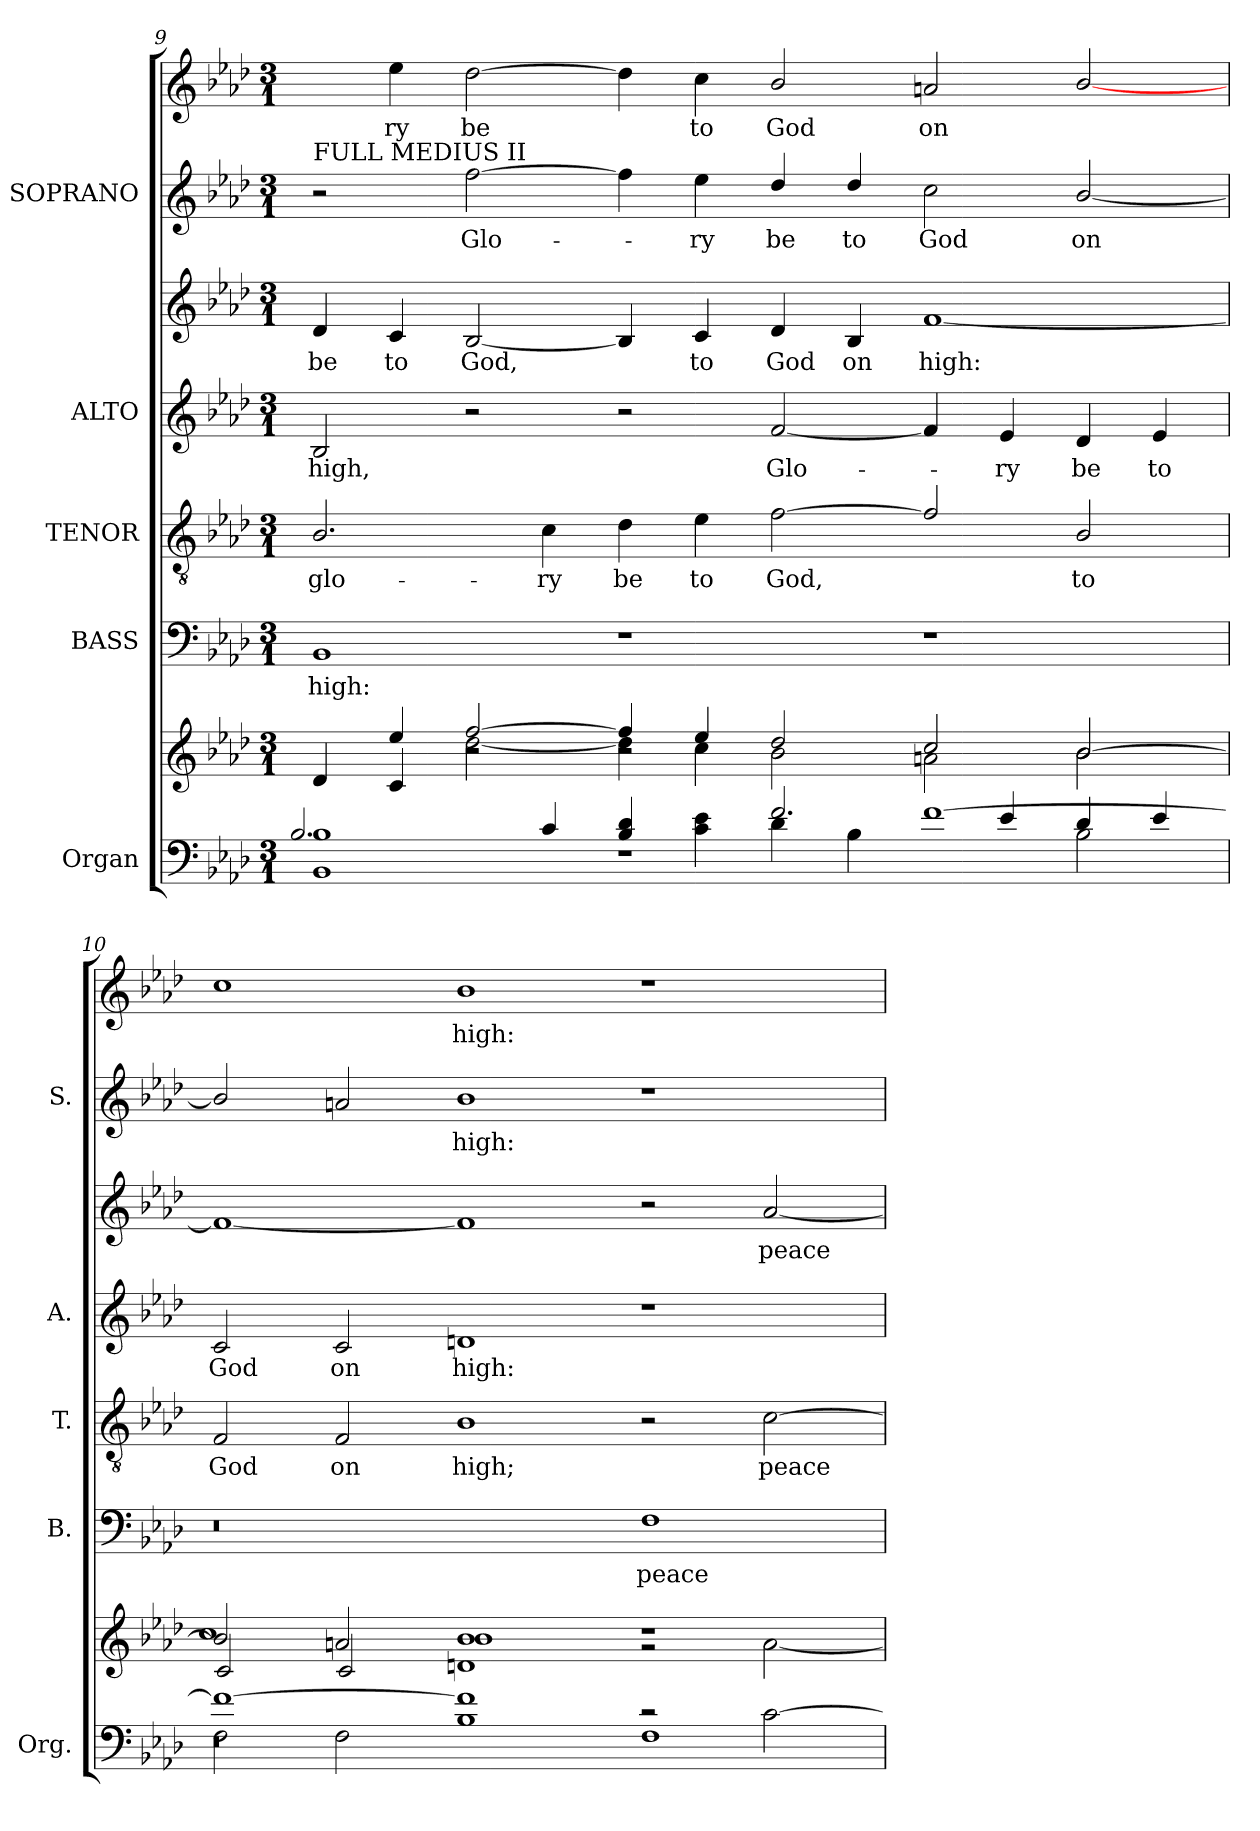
**kern	**kern	**kern	**text	**kern	**text	**kern	**text	**kern	**text	**kern	**text	**kern	**text
*part5	*part5	*part4	*part4	*part3	*part3	*part2	*part2	*part2	*part2	*part1	*part1	*part1	*part1
*staff8	*staff7	*staff6	*staff6	*staff5	*staff5	*staff4	*staff4	*staff3	*staff3	*staff2	*staff2	*staff1	*staff1
*I"Organ	*	*I"BASS	*	*I"TENOR	*	*I"ALTO	*	*	*	*I"SOPRANO	*	*	*
*I'Org.	*	*I'B.	*	*I'T.	*	*I'A.	*	*	*	*I'S.	*	*	*
*clefF4	*clefG2	*clefF4	*	*clefGv2	*	*clefG2	*	*clefG2	*	*clefG2	*	*clefG2	*
*	*	*	*	*ITrd7c12	*	*	*	*	*	*	*	*	*
*k[b-e-a-d-]	*k[b-e-a-d-]	*k[b-e-a-d-]	*	*k[b-e-a-d-]	*	*k[b-e-a-d-]	*	*k[b-e-a-d-]	*	*k[b-e-a-d-]	*	*k[b-e-a-d-]	*
*A-:	*A-:	*A-:	*	*A-:	*	*A-:	*	*A-:	*	*A-:	*	*A-:	*
*M3/1	*M3/1	*M3/1	*	*M3/1	*	*M3/1	*	*M3/1	*	*M3/1	*	*M3/1	*
=9	=9	=9	=9	=9	=9	=9	=9	=9	=9	=9	=9	=9	=9
*^	*^	*	*	*	*	*	*	*	*	*	*	*	*
*	*^	*	*^	*	*	*	*	*	*	*	*	*	*	*	*
!	!	!	!	!	!	!	!LO:LY:b:color=#000000	!	!	!	!	!	!	!	!	!	!
!	!	!	!	!	!	!	!	!	!LO:LY:b:color=#000000	!	!	!	!	!	!	!	!
!	!	!	!	!	!	!	!	!	!	!	!LO:LY:b:color=#000000	!	!	!	!	!	!
!	!	!	!	!	!	!	!	!	!	!	!	!	!	!LO:TX:a:t=FULL MEDIUS II	!	!	!
!	!	!	!	!	!	!	!	!	!	!	!	!	!LO:LY:b:color=#000000	!	!	!	!
1B-i	2.B-i/	1BB-i	2ryy	4ffi\yy	4d-i/	1BB-i	high:	2.BB-i/	glo-	2B-i/	high,	4d-i/	be	2r	.	4ffi\yy	.
!	!	!	!	!	!	!	!	!	!	!	!	!	!LO:LY:b:color=#000000	!	!	!	!
!	!	!	!	!	!	!	!	!	!	!	!	!	!	!	!	!	!LO:LY:b:color=#000000
.	.	.	.	4ee-i/	4ci/	.	.	.	.	.	.	4ci/	to	.	.	4ee-i\	-ry
!	!	!	!	!	!	!	!	!	!	!	!	!	!LO:LY:b:color=#000000	!	!	!	!
!	!	!	!	!	!	!	!	!	!	!	!	!	!	!	!LO:LY:b:color=#000000	!	!
!	!	!	!	!	!	!	!	!	!	!	!	!	!	!	!	!	!LO:LY:b:color=#000000
.	.	.	[2ffi/	[2dd-i\	2r	.	.	.	.	2r	.	[2B-i/	God,	[2ffi\	Glo-	[2dd-i\	be
!	!	!	!	!	!	!	!	!	!LO:LY:b:color=#000000	!	!	!	!	!	!	!	!
.	4ci/	.	.	.	.	.	.	4Ci\	-ry	.	.	.	.	.	.	.	.
!	!	!	!	!	!	!	!	!	!LO:LY:b:color=#000000	!	!	!	!	!	!	!	!
4B-i/ 4d-i	4ryy	1r	4ffi/]	4dd-i\]	2r	1r	.	4D-i\	be	2r	.	4B-i/]	.	4ffi\]	.	4dd-i\]	.
!	!	!	!	!	!	!	!	!	!LO:LY:b:color=#000000	!	!	!	!	!	!	!	!
!	!	!	!	!	!	!	!	!	!	!	!	!	!LO:LY:b:color=#000000	!	!	!	!
!	!	!	!	!	!	!	!	!	!	!	!	!	!	!	!LO:LY:b:color=#000000	!	!
!	!	!	!	!	!	!	!	!	!	!	!	!	!	!	!	!	!LO:LY:b:color=#000000
4ci\ 4e-i	4ryy	.	4ee-i/	4cci\	.	.	.	4E-i\	to	.	.	4ci/	to	4ee-i\	-ry	4cci\	to
!	!	!	!	!	!	!	!	!	!LO:LY:b:color=#000000	!	!	!	!	!	!	!	!
!	!	!	!	!	!	!	!	!	!	!	!LO:LY:b:color=#000000	!	!	!	!	!	!
!	!	!	!	!	!	!	!	!	!	!	!	!	!LO:LY:b:color=#000000	!	!	!	!
!	!	!	!	!	!	!	!	!	!	!	!	!	!	!	!LO:LY:b:color=#000000	!	!
!	!	!	!	!	!	!	!	!	!	!	!	!	!	!	!	!	!LO:LY:b:color=#000000
4d-i\	2.fi/	.	2dd-i/	2b-i\	2ryy	.	.	[2Fi\	God,	[2fi/	Glo-	4d-i/	God	4dd-i/	be	2b-i/	God
!	!	!	!	!	!	!	!	!	!	!	!	!	!LO:LY:b:color=#000000	!	!	!	!
!	!	!	!	!	!	!	!	!	!	!	!	!	!	!	!LO:LY:b:color=#000000	!	!
4B-i\	.	.	.	.	.	.	.	.	.	.	.	4B-i/	on	4dd-i/	to	.	.
!	!	!	!	!	!	!	!	!	!	!	!	!	!LO:LY:b:color=#000000	!	!	!	!
!	!	!	!	!	!	!	!	!	!	!	!	!	!	!	!LO:LY:b:color=#000000	!	!
!	!	!	!	!	!	!	!	!	!	!	!	!	!	!	!	!	!LO:LY:b:color=#000000
[1fi	.	4fi/yy	2cci/	2ani\	4ryy	1r	.	2Fi/]	.	4fi/]	.	[1fi	high:	2cci\	God	2ani/	on
!	!	!	!	!	!	!	!	!	!	!	!LO:LY:b:color=#000000	!	!	!	!	!	!
.	4e-i/	4ryy	.	.	4ryy	.	.	.	.	4e-i/	-ry	.	.	.	.	.	.
!	!	!	!	!	!	!	!	!	!LO:LY:b:color=#000000	!	!	!	!	!	!	!	!
!	!	!	!	!	!	!	!	!	!	!	!LO:LY:b:color=#000000	!	!	!	!	!	!
!	!	!	!	!	!	!	!	!	!	!	!	!	!	!	!LO:LY:b:color=#000000	!	!
.	2B-i\	4d-i/	[2b-i/	2b-i\	4d-i/yy	.	.	2BB-i/	to	4d-i/	be	.	.	[2b-i/	on	[2b-i/	.
!	!	!	!	!	!	!	!	!	!	!	!LO:LY:b:color=#000000	!	!	!	!	!	!
.	.	4e-i/	.	.	4e-i/yy	.	.	.	.	4e-i/	to	.	.	.	.	.	.
=10	=10	=10	=10	=10	=10	=10	=10	=10	=10	=10	=10	=10	=10	=10	=10	=10	=10
!	!	!	!	!	!	!	!	!	!LO:LY:b:color=#000000	!	!	!	!	!	!	!	!
!	!	!	!	!	!	!	!	!	!	!	!LO:LY:b:color=#000000	!	!	!	!	!	!
1fi_	2Fi\	0r	2b-i/]	1cci	2ci/	0r	.	2FFi/	God	2ci/	God	1fi_	.	2b-i/]	.	1cci	.
!	!	!	!	!	!	!	!	!	!LO:LY:b:color=#000000	!	!	!	!	!	!	!	!
!	!	!	!	!	!	!	!	!	!	!	!LO:LY:b:color=#000000	!	!	!	!	!	!
.	2Fi\	.	2ani/	.	2ci/	.	.	2FFi/	on	2ci/	on	.	.	2ani/	.	.	.
!	!	!	!	!	!	!	!	!	!LO:LY:b:color=#000000	!	!	!	!	!	!	!	!
!	!	!	!	!	!	!	!	!	!	!	!LO:LY:b:color=#000000	!	!	!	!	!	!
!	!	!	!	!	!	!	!	!	!	!	!	!	!	!	!LO:LY:b:color=#000000	!	!
!	!	!	!	!	!	!	!	!	!	!	!	!	!	!	!	!	!LO:LY:b:color=#000000
1fi]	1B-i	.	1b-i	1b-i	1dni	.	.	1BB-i	high;	1dni	high:	1fi]	.	1b-i	high:	1b-i	high:
!	!	!	!	!	!	!	!LO:LY:b:color=#000000	!	!	!	!	!	!	!	!	!	!
2r	2ryy	1Fi	1r	2r	1ryy	1Fi	peace	2r	.	1r	.	2r	.	1r	.	1r	.
!	!	!	!	!	!	!	!	!	!LO:LY:b:color=#000000	!	!	!	!	!	!	!	!
!	!	!	!	!	!	!	!	!	!	!	!	!	!LO:LY:b:color=#000000	!	!	!	!
[2ci\	2ryy	.	.	[2ai\	.	.	.	[2Ci\	peace	.	.	[2a-i/	peace	.	.	.	.
*v	*v	*v	*	*	*	*	*	*	*	*	*	*	*	*	*	*	*
*	*v	*v	*v	*	*	*	*	*	*	*	*	*	*	*	*
=	=	=	=	=	=	=	=	=	=	=	=	=	=
*-	*-	*-	*-	*-	*-	*-	*-	*-	*-	*-	*-	*-	*-
